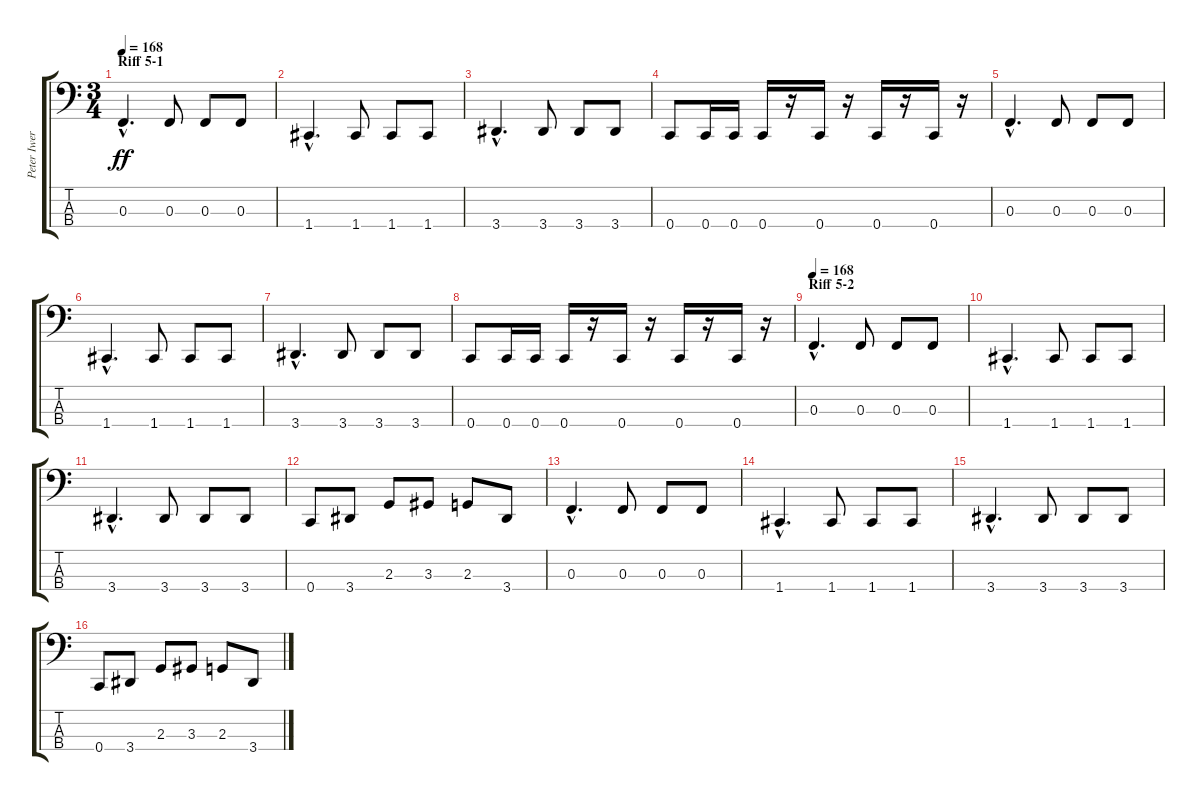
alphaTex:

\track ("Peter Iwers" "Peter Iwer") {instrument electricbassfinger}
\staff {score tabs}
\tuning (Eb2 Bb1 F1 C1) {hide}
\ts (3 4)
\section ("" "Riff 5-1")
\tempo 168
\clef f4
\ks c
0.3{hac}.4{d dy ff} 0.3.8 0.3.8 0.3.8 |
1.4{hac}.4{d} 1.4.8 1.4.8 1.4.8 |
3.4{hac}.4{d} 3.4.8 3.4.8 3.4.8 |
0.4.8 0.4.16 0.4.16 0.4.16 r.16 0.4.16 r.16 0.4.16 r.16 0.4.16 r.16 |
0.3{hac}.4{d} 0.3.8 0.3.8 0.3.8 |
1.4{hac}.4{d} 1.4.8 1.4.8 1.4.8 |
3.4{hac}.4{d} 3.4.8 3.4.8 3.4.8 |
0.4.8 0.4.16 0.4.16 0.4.16 r.16 0.4.16 r.16 0.4.16 r.16 0.4.16 r.16 |
\section ("" "Riff 5-2")
\tempo 168
0.3{hac}.4{d} 0.3.8 0.3.8 0.3.8 |
1.4{hac}.4{d} 1.4.8 1.4.8 1.4.8 |
3.4{hac}.4{d} 3.4.8 3.4.8 3.4.8 |
0.4.8 3.4.8 2.3.8 3.3.8 2.3.8 3.4.8 |
0.3{hac}.4{d} 0.3.8 0.3.8 0.3.8 |
1.4{hac}.4{d} 1.4.8 1.4.8 1.4.8 |
3.4{hac}.4{d} 3.4.8 3.4.8 3.4.8 |
0.4.8 3.4.8 2.3.8 3.3.8 2.3.8 3.4.8
